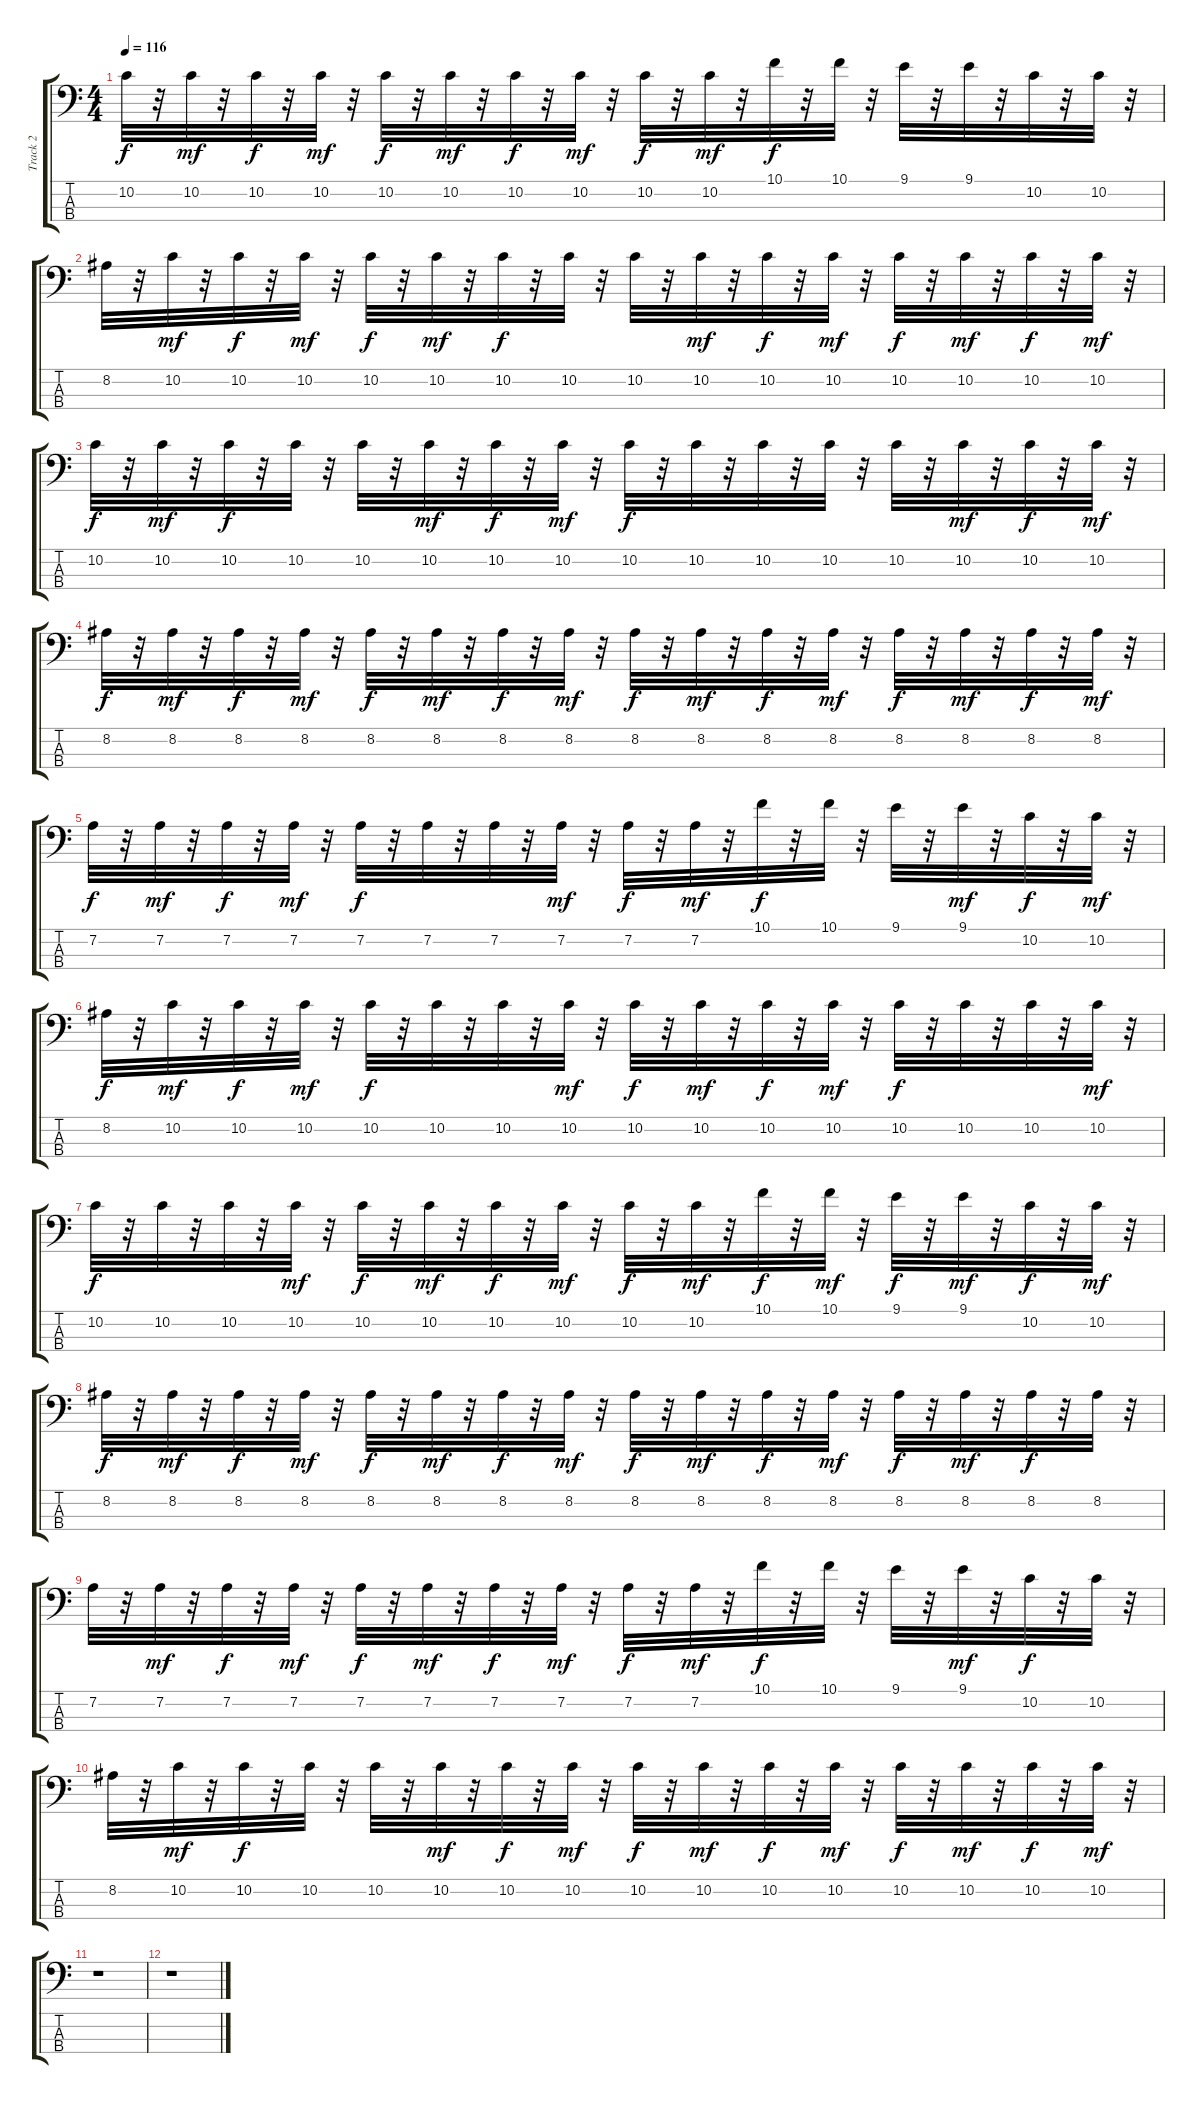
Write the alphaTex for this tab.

\track ("Track 2" "Track 2") {instrument synthbass1}
\staff {score tabs}
\tuning (G2 D2 A1 E1) {hide}
\ts (4 4)
\tempo 116
\clef f4
\ks c
10.2.32{dy f} r.32 10.2.32{dy mf} r.32 10.2.32{dy f} r.32 10.2.32{dy mf} r.32 10.2.32{dy f} r.32 10.2.32{dy mf} r.32 10.2.32{dy f} r.32 10.2.32{dy mf} r.32 10.2.32{dy f} r.32 10.2.32{dy mf} r.32 10.1.32{dy f} r.32 10.1.32 r.32 9.1.32 r.32 9.1.32 r.32 10.2.32 r.32 10.2.32 r.32 |
8.2.32 r.32 10.2.32{dy mf} r.32 10.2.32{dy f} r.32 10.2.32{dy mf} r.32 10.2.32{dy f} r.32 10.2.32{dy mf} r.32 10.2.32{dy f} r.32 10.2.32 r.32 10.2.32 r.32 10.2.32{dy mf} r.32 10.2.32{dy f} r.32 10.2.32{dy mf} r.32 10.2.32{dy f} r.32 10.2.32{dy mf} r.32 10.2.32{dy f} r.32 10.2.32{dy mf} r.32 |
10.2.32{dy f} r.32 10.2.32{dy mf} r.32 10.2.32{dy f} r.32 10.2.32 r.32 10.2.32 r.32 10.2.32{dy mf} r.32 10.2.32{dy f} r.32 10.2.32{dy mf} r.32 10.2.32{dy f} r.32 10.2.32 r.32 10.2.32 r.32 10.2.32 r.32 10.2.32 r.32 10.2.32{dy mf} r.32 10.2.32{dy f} r.32 10.2.32{dy mf} r.32 |
8.2.32{dy f} r.32 8.2.32{dy mf} r.32 8.2.32{dy f} r.32 8.2.32{dy mf} r.32 8.2.32{dy f} r.32 8.2.32{dy mf} r.32 8.2.32{dy f} r.32 8.2.32{dy mf} r.32 8.2.32{dy f} r.32 8.2.32{dy mf} r.32 8.2.32{dy f} r.32 8.2.32{dy mf} r.32 8.2.32{dy f} r.32 8.2.32{dy mf} r.32 8.2.32{dy f} r.32 8.2.32{dy mf} r.32 |
7.2.32{dy f} r.32 7.2.32{dy mf} r.32 7.2.32{dy f} r.32 7.2.32{dy mf} r.32 7.2.32{dy f} r.32 7.2.32 r.32 7.2.32 r.32 7.2.32{dy mf} r.32 7.2.32{dy f} r.32 7.2.32{dy mf} r.32 10.1.32{dy f} r.32 10.1.32 r.32 9.1.32 r.32 9.1.32{dy mf} r.32 10.2.32{dy f} r.32 10.2.32{dy mf} r.32 |
8.2.32{dy f} r.32 10.2.32{dy mf} r.32 10.2.32{dy f} r.32 10.2.32{dy mf} r.32 10.2.32{dy f} r.32 10.2.32 r.32 10.2.32 r.32 10.2.32{dy mf} r.32 10.2.32{dy f} r.32 10.2.32{dy mf} r.32 10.2.32{dy f} r.32 10.2.32{dy mf} r.32 10.2.32{dy f} r.32 10.2.32 r.32 10.2.32 r.32 10.2.32{dy mf} r.32 |
10.2.32{dy f} r.32 10.2.32 r.32 10.2.32 r.32 10.2.32{dy mf} r.32 10.2.32{dy f} r.32 10.2.32{dy mf} r.32 10.2.32{dy f} r.32 10.2.32{dy mf} r.32 10.2.32{dy f} r.32 10.2.32{dy mf} r.32 10.1.32{dy f} r.32 10.1.32{dy mf} r.32 9.1.32{dy f} r.32 9.1.32{dy mf} r.32 10.2.32{dy f} r.32 10.2.32{dy mf} r.32 |
8.2.32{dy f} r.32 8.2.32{dy mf} r.32 8.2.32{dy f} r.32 8.2.32{dy mf} r.32 8.2.32{dy f} r.32 8.2.32{dy mf} r.32 8.2.32{dy f} r.32 8.2.32{dy mf} r.32 8.2.32{dy f} r.32 8.2.32{dy mf} r.32 8.2.32{dy f} r.32 8.2.32{dy mf} r.32 8.2.32{dy f} r.32 8.2.32{dy mf} r.32 8.2.32{dy f} r.32 8.2.32 r.32 |
7.2.32 r.32 7.2.32{dy mf} r.32 7.2.32{dy f} r.32 7.2.32{dy mf} r.32 7.2.32{dy f} r.32 7.2.32{dy mf} r.32 7.2.32{dy f} r.32 7.2.32{dy mf} r.32 7.2.32{dy f} r.32 7.2.32{dy mf} r.32 10.1.32{dy f} r.32 10.1.32 r.32 9.1.32 r.32 9.1.32{dy mf} r.32 10.2.32{dy f} r.32 10.2.32 r.32 |
8.2.32 r.32 10.2.32{dy mf} r.32 10.2.32{dy f} r.32 10.2.32 r.32 10.2.32 r.32 10.2.32{dy mf} r.32 10.2.32{dy f} r.32 10.2.32{dy mf} r.32 10.2.32{dy f} r.32 10.2.32{dy mf} r.32 10.2.32{dy f} r.32 10.2.32{dy mf} r.32 10.2.32{dy f} r.32 10.2.32{dy mf} r.32 10.2.32{dy f} r.32 10.2.32{dy mf} r.32 |
r.1 |
r.1
